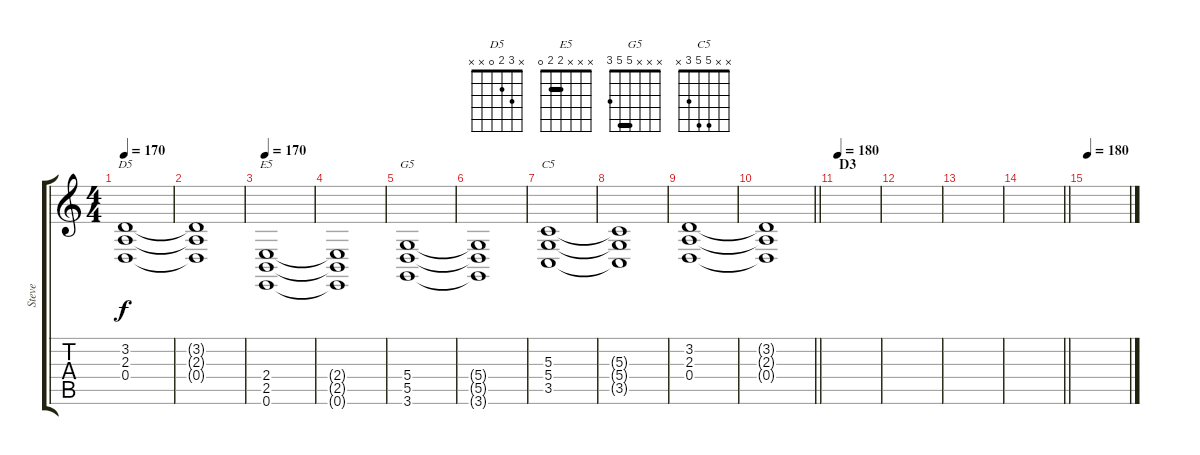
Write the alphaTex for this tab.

\track ("Steve " "Steve ") {instrument pad2warm}
\staff {score tabs}
\tuning (E4 B3 G3 D3 A2 E2) {hide}
\chord ("D5" x 3 2 0 x x)
\chord ("E5" x x x 2 2 0) {barre 2}
\chord ("G5" x x x 5 5 3) {barre 5}
\chord ("C5" x x 5 5 3 x)
\ts (4 4)
\tempo 170
\clef g2
\ks c
(3.2 2.3 0.4).1{ch "D5" dy f} |
(3.2{t} 2.3{t} 0.4{t}).1 |
\tempo 180
\tempo 170
(2.4 2.5 0.6).1{ch "E5"} |
(2.4{t} 2.5{t} 0.6{t}).1 |
(5.4 5.5 3.6).1{ch "G5"} |
(5.4{t} 5.5{t} 3.6{t}).1 |
(5.3 5.4 3.5).1{ch "C5"} |
(5.3{t} 5.4{t} 3.5{t}).1 |
(3.2 2.3 0.4).1 |
\barLineRight lightlight
(3.2{t} 2.3{t} 0.4{t}).1 |
\section ("" "D3")
\tempo 180
|
|
|
\barLineRight lightlight
|
\tempo 180
